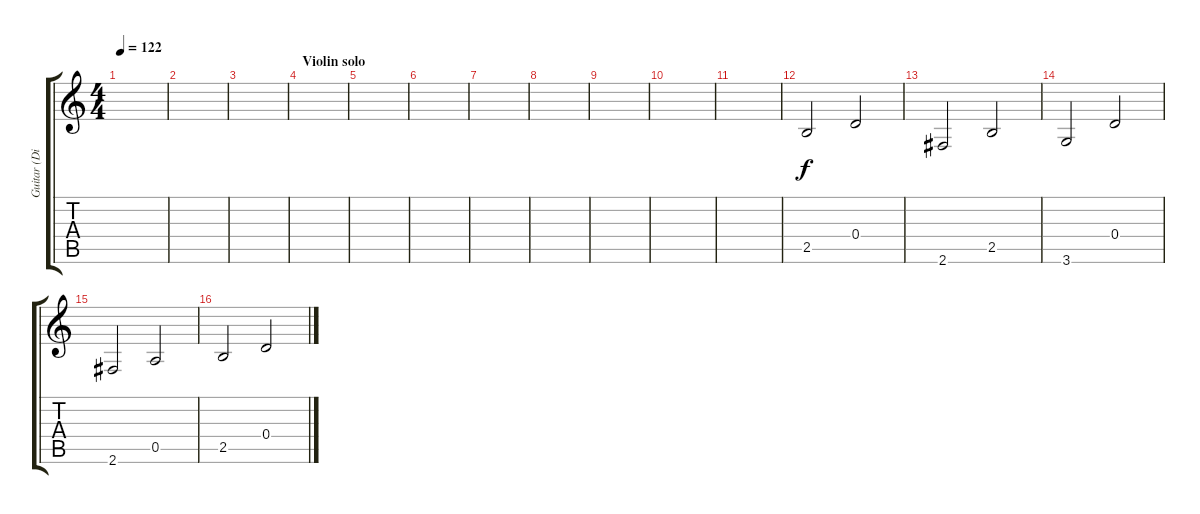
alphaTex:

\track ("Guitar (Die)" "Guitar (Di") {instrument electricguitarclean}
\staff {score tabs}
\tuning (E4 B3 G3 D3 A2 E2) {hide}
\ts (4 4)
\tempo 122
\clef g2
\ks c
|
|
|
\section ("" "Violin solo")
|
|
|
|
|
|
|
|
2.5.2{volume 10} 0.4.2 |
2.6.2 2.5.2 |
3.6.2 0.4.2 |
2.6.2 0.5.2 |
2.5.2 0.4.2
